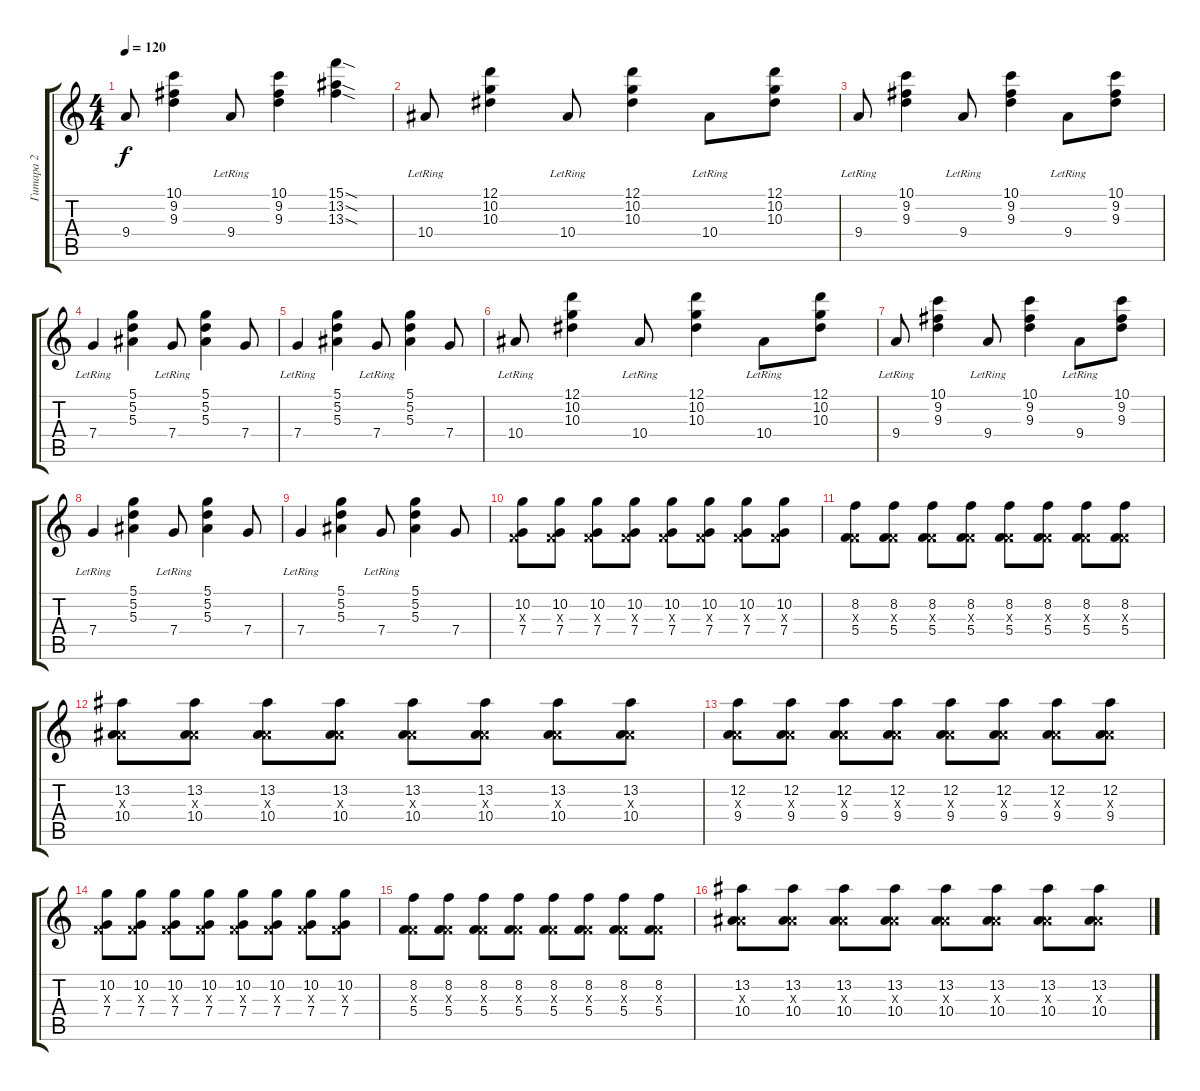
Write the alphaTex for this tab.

\track ("Гитара 2" "Гитара 2") {instrument overdrivenguitar}
\staff {score tabs}
\tuning (D4 A3 F3 C3 G2 D2) {hide}
\ts (4 4)
\tempo 120
\clef g2
\ks c
9.4{t}.8{dy f} (10.1 9.2 9.3).4 9.4{lr}.8 (10.1 9.2 9.3).4 (15.1{sod} 13.2{sod} 13.3{sod}).4 |
10.4{lr}.8 (12.1 10.2 10.3).4 10.4{lr}.8 (12.1 10.2 10.3).4 10.4{lr}.8 (12.1 10.2 10.3).8 |
9.4{lr}.8 (10.1 9.2 9.3).4 9.4{lr}.8 (10.1 9.2 9.3).4 9.4{lr}.8 (10.1 9.2 9.3).8 |
7.4{lr}.4 (5.1 5.2 5.3).4 7.4{lr}.8 (5.1 5.2 5.3).4 7.4.8 |
7.4{lr}.4 (5.1 5.2 5.3).4 7.4{lr}.8 (5.1 5.2 5.3).4 7.4.8 |
10.4{lr}.8 (12.1 10.2 10.3).4 10.4{lr}.8 (12.1 10.2 10.3).4 10.4{lr}.8 (12.1 10.2 10.3).8 |
9.4{lr}.8 (10.1 9.2 9.3).4 9.4{lr}.8 (10.1 9.2 9.3).4 9.4{lr}.8 (10.1 9.2 9.3).8 |
7.4{lr}.4 (5.1 5.2 5.3).4 7.4{lr}.8 (5.1 5.2 5.3).4 7.4.8 |
7.4{lr}.4 (5.1 5.2 5.3).4 7.4{lr}.8 (5.1 5.2 5.3).4 7.4.8 |
(10.2 0.3{x} 7.4).8{instrument overdrivenguitar} (10.2 0.3{x} 7.4).8 (10.2 0.3{x} 7.4).8 (10.2 0.3{x} 7.4).8 (10.2 0.3{x} 7.4).8 (10.2 0.3{x} 7.4).8 (10.2 0.3{x} 7.4).8 (10.2 0.3{x} 7.4).8 |
(8.2 0.3{x} 5.4).8 (8.2 0.3{x} 5.4).8 (8.2 0.3{x} 5.4).8 (8.2 0.3{x} 5.4).8 (8.2 0.3{x} 5.4).8 (8.2 0.3{x} 5.4).8 (8.2 0.3{x} 5.4).8 (8.2 0.3{x} 5.4).8 |
(13.2 5.3{x} 10.4).8 (13.2 5.3{x} 10.4).8 (13.2 5.3{x} 10.4).8 (13.2 5.3{x} 10.4).8 (13.2 5.3{x} 10.4).8 (13.2 5.3{x} 10.4).8 (13.2 5.3{x} 10.4).8 (13.2 5.3{x} 10.4).8 |
(12.2 4.3{x} 9.4).8 (12.2 4.3{x} 9.4).8 (12.2 4.3{x} 9.4).8 (12.2 4.3{x} 9.4).8 (12.2 4.3{x} 9.4).8 (12.2 4.3{x} 9.4).8 (12.2 4.3{x} 9.4).8 (12.2 4.3{x} 9.4).8 |
(10.2 0.3{x} 7.4).8 (10.2 0.3{x} 7.4).8 (10.2 0.3{x} 7.4).8 (10.2 0.3{x} 7.4).8 (10.2 0.3{x} 7.4).8 (10.2 0.3{x} 7.4).8 (10.2 0.3{x} 7.4).8 (10.2 0.3{x} 7.4).8 |
(8.2 0.3{x} 5.4).8 (8.2 0.3{x} 5.4).8 (8.2 0.3{x} 5.4).8 (8.2 0.3{x} 5.4).8 (8.2 0.3{x} 5.4).8 (8.2 0.3{x} 5.4).8 (8.2 0.3{x} 5.4).8 (8.2 0.3{x} 5.4).8 |
(13.2 5.3{x} 10.4).8 (13.2 5.3{x} 10.4).8 (13.2 5.3{x} 10.4).8 (13.2 5.3{x} 10.4).8 (13.2 5.3{x} 10.4).8 (13.2 5.3{x} 10.4).8 (13.2 5.3{x} 10.4).8 (13.2 5.3{x} 10.4).8
